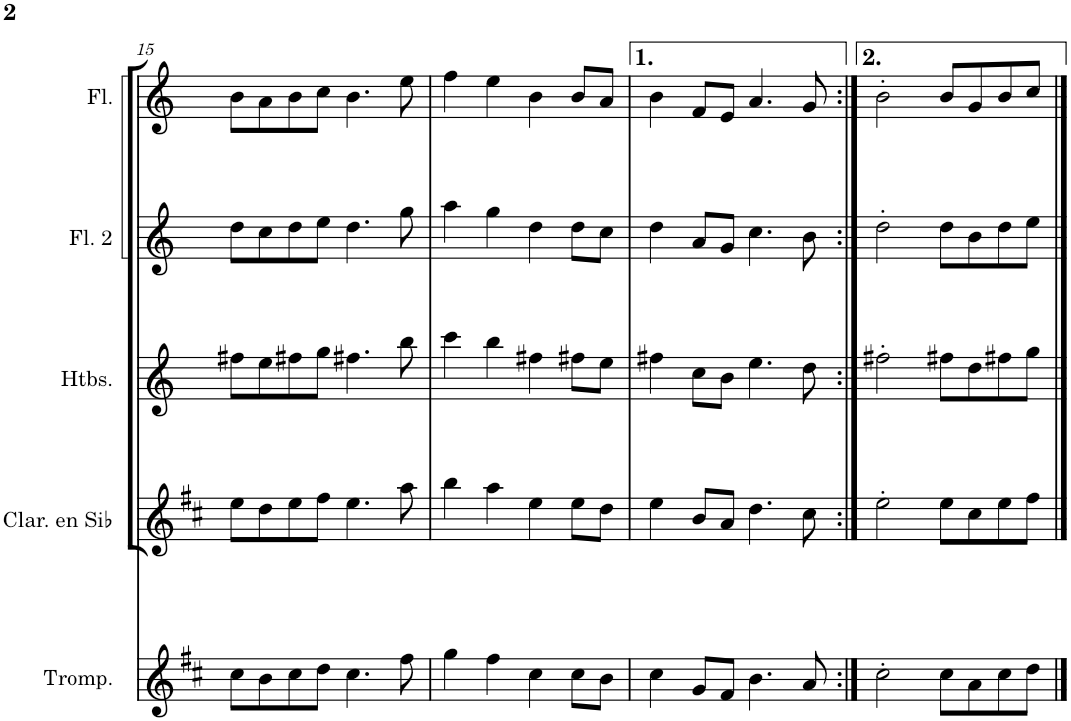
**kern	**kern	**kern	**kern	**kern
*part5	*part4	*part3	*part2	*part1
*staff5	*staff4	*staff3	*staff2	*staff1
*I"Trompette	*I"Clarinette en Sib	*I"Hautbois	*I"Flûte 2	*I"Flûte
*I'Tromp.	*I'Clar. en Sib	*I'Htbs.	*I'Fl. 2	*I'Fl.
!!LO:PB:g=z
*clefG2	*clefG2	*clefG2	*clefG2	*clefG2
*Trd1c2	*Trd1c2	*	*	*
*k[f#c#]	*k[f#c#]	*k[]	*k[]	*k[]
*M4/4	*M4/4	*M4/4	*M4/4	*M4/4
=15	=15	=15	=15	=15
8cc#\L	8ee\L	8ff#X\L	8dd\L	8b\L
8b\	8dd\	8ee\	8cc\	8a\
8cc#\	8ee\	8ff#X\	8dd\	8b\
8dd\J	8ff#\J	8gg\J	8ee\J	8cc\J
4.cc#\	4.ee\	4.ff#X\	4.dd\	4.b\
8ff#\	8aa\	8bb\	8gg\	8ee\
=16	=16	=16	=16	=16
4gg\	4bb\	4ccc\	4aa\	4ff\
4ff#\	4aa\	4bb\	4gg\	4ee\
4cc#\	4ee\	4ff#X\	4dd\	4b\
8cc#\L	8ee\L	8ff#X\L	8dd\L	8b/L
8b\J	8dd\J	8ee\J	8cc\J	8a/J
=17	=17	=17	=17	=17
4cc#\	4ee\	4ff#X\	4dd\	4b\
8g/L	8b/L	8cc\L	8a/L	8f/L
8f#/J	8a/J	8b\J	8g/J	8e/J
4.b\	4.dd\	4.ee\	4.cc\	4.a/
8a/	8cc#\	8dd\	8b\	8g/
=18:|!	=18:|!	=18:|!	=18:|!	=18:|!
2cc#'\	2ee'\	2ff#X'\	2dd'\	2b'\
8cc#\L	8ee\L	8ff#X\L	8dd\L	8b/L
8a\	8cc#\	8dd\	8b\	8g/
8cc#\	8ee\	8ff#X\	8dd\	8b/
8dd\J	8ff#\J	8gg\J	8ee\J	8cc/J
==	==	==	==	==
*-	*-	*-	*-	*-
